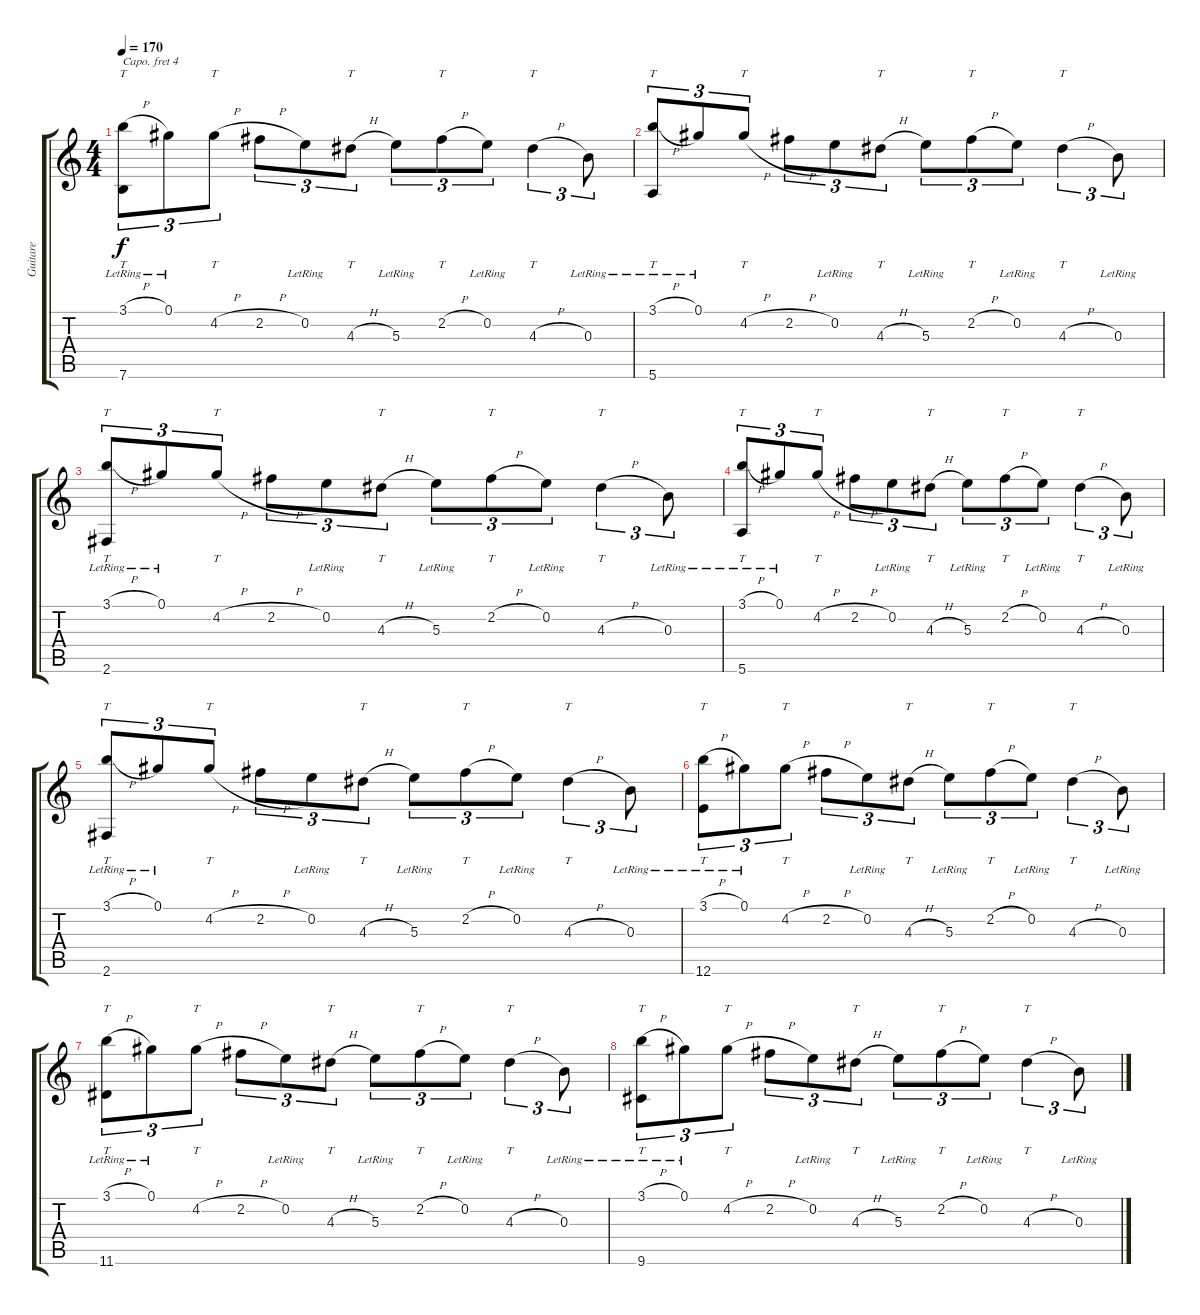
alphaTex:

\track ("Guitare" "Guitare") {instrument acousticguitarsteel}
\staff {score tabs}
\capo 4
\tuning (E4 C4 G3 C3 G2 C2) {hide}
\ts (4 4)
\tempo 170
\clef g2
\ks c
(3.1{h} 7.6{lr}).8{tt tu (3 2) dy f} 0.1{lr}.8{tu (3 2)} 4.2{h}.8{tt tu (3 2)} 2.2{h}.8{tu (3 2)} 0.2{lr}.8{tu (3 2)} 4.3{h}.8{tt tu (3 2)} 5.3{lr}.8{tu (3 2)} 2.2{h}.8{tt tu (3 2)} 0.2{lr}.8{tu (3 2)} 4.3{h}.4{tt tu (3 2)} 0.3{lr}.8{tu (3 2)} |
(3.1{h} 5.6{lr}).8{tt tu (3 2)} 0.1{lr}.8{tu (3 2)} 4.2{h}.8{tt tu (3 2)} 2.2{h}.8{tu (3 2)} 0.2{lr}.8{tu (3 2)} 4.3{h}.8{tt tu (3 2)} 5.3{lr}.8{tu (3 2)} 2.2{h}.8{tt tu (3 2)} 0.2{lr}.8{tu (3 2)} 4.3{h}.4{tt tu (3 2)} 0.3{lr}.8{tu (3 2)} |
(3.1{h} 2.6{lr}).8{tt tu (3 2)} 0.1{lr}.8{tu (3 2)} 4.2{h}.8{tt tu (3 2)} 2.2{h}.8{tu (3 2)} 0.2{lr}.8{tu (3 2)} 4.3{h}.8{tt tu (3 2)} 5.3{lr}.8{tu (3 2)} 2.2{h}.8{tt tu (3 2)} 0.2{lr}.8{tu (3 2)} 4.3{h}.4{tt tu (3 2)} 0.3{lr}.8{tu (3 2)} |
(3.1{h} 5.6{lr}).8{tt tu (3 2)} 0.1{lr}.8{tu (3 2)} 4.2{h}.8{tt tu (3 2)} 2.2{h}.8{tu (3 2)} 0.2{lr}.8{tu (3 2)} 4.3{h}.8{tt tu (3 2)} 5.3{lr}.8{tu (3 2)} 2.2{h}.8{tt tu (3 2)} 0.2{lr}.8{tu (3 2)} 4.3{h}.4{tt tu (3 2)} 0.3{lr}.8{tu (3 2)} |
(3.1{h} 2.6{lr}).8{tt tu (3 2)} 0.1{lr}.8{tu (3 2)} 4.2{h}.8{tt tu (3 2)} 2.2{h}.8{tu (3 2)} 0.2{lr}.8{tu (3 2)} 4.3{h}.8{tt tu (3 2)} 5.3{lr}.8{tu (3 2)} 2.2{h}.8{tt tu (3 2)} 0.2{lr}.8{tu (3 2)} 4.3{h}.4{tt tu (3 2)} 0.3{lr}.8{tu (3 2)} |
(3.1{h} 12.6{lr}).8{tt tu (3 2)} 0.1{lr}.8{tu (3 2)} 4.2{h}.8{tt tu (3 2)} 2.2{h}.8{tu (3 2)} 0.2{lr}.8{tu (3 2)} 4.3{h}.8{tt tu (3 2)} 5.3{lr}.8{tu (3 2)} 2.2{h}.8{tt tu (3 2)} 0.2{lr}.8{tu (3 2)} 4.3{h}.4{tt tu (3 2)} 0.3{lr}.8{tu (3 2)} |
(3.1{h} 11.6{lr}).8{tt tu (3 2)} 0.1{lr}.8{tu (3 2)} 4.2{h}.8{tt tu (3 2)} 2.2{h}.8{tu (3 2)} 0.2{lr}.8{tu (3 2)} 4.3{h}.8{tt tu (3 2)} 5.3{lr}.8{tu (3 2)} 2.2{h}.8{tt tu (3 2)} 0.2{lr}.8{tu (3 2)} 4.3{h}.4{tt tu (3 2)} 0.3{lr}.8{tu (3 2)} |
(3.1{h} 9.6{lr}).8{tt tu (3 2)} 0.1{lr}.8{tu (3 2)} 4.2{h}.8{tt tu (3 2)} 2.2{h}.8{tu (3 2)} 0.2{lr}.8{tu (3 2)} 4.3{h}.8{tt tu (3 2)} 5.3{lr}.8{tu (3 2)} 2.2{h}.8{tt tu (3 2)} 0.2{lr}.8{tu (3 2)} 4.3{h}.4{tt tu (3 2)} 0.3{lr}.8{tu (3 2)}
